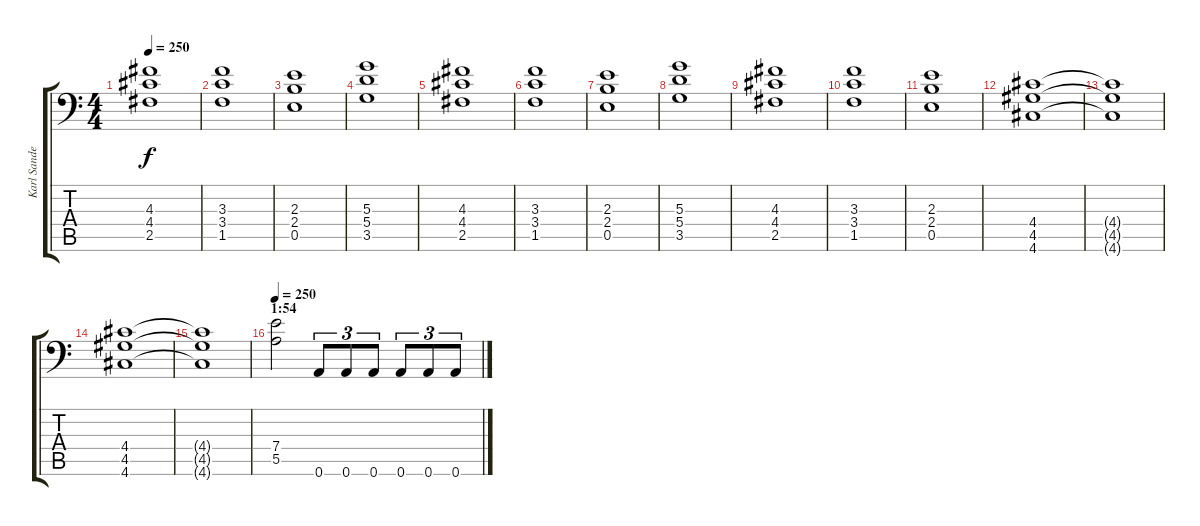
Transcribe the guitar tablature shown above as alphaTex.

\track ("Karl Sanders" "Karl Sande") {instrument distortionguitar}
\staff {score tabs}
\tuning (B3 Gb3 D3 A2 E2 A1) {hide}
\ts (4 4)
\tempo 250
\clef f4
\ks c
(4.3 4.4 2.5).1{dy f} |
(3.3 3.4 1.5).1 |
(2.3 2.4 0.5).1 |
(5.3 5.4 3.5).1 |
(4.3 4.4 2.5).1 |
(3.3 3.4 1.5).1 |
(2.3 2.4 0.5).1 |
(5.3 5.4 3.5).1 |
(4.3 4.4 2.5).1 |
(3.3 3.4 1.5).1 |
(2.3 2.4 0.5).1 |
(4.4 4.5 4.6).1 |
(4.4{t} 4.5{t} 4.6{t}).1 |
(4.4 4.5 4.6).1 |
(4.4{t} 4.5{t} 4.6{t}).1 |
\section ("" "1:54")
\tempo 250
(7.4 5.5).2 0.6.8{tu (3 2)} 0.6.8{tu (3 2)} 0.6.8{tu (3 2)} 0.6.8{tu (3 2)} 0.6.8{tu (3 2)} 0.6.8{tu (3 2)}
